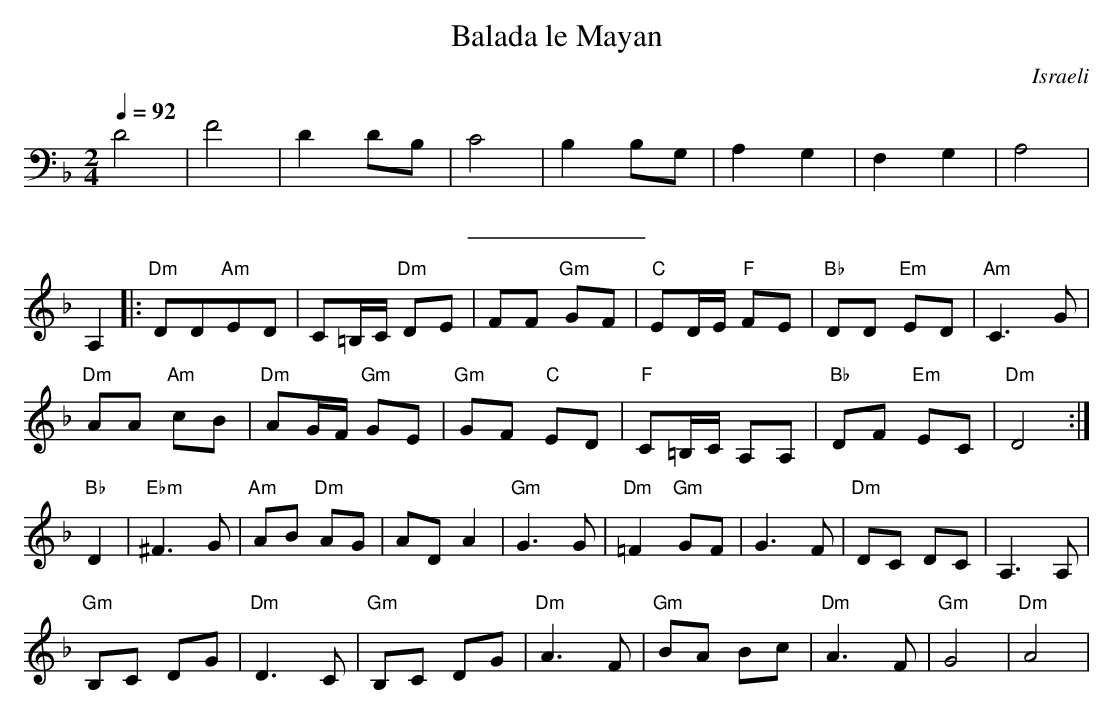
X:1
T:Balada le Mayan
O:Israeli
Q:1/4=92
L:1/8
M:2/4
K:Dm
 D4            |F4               |D2 DB,         |C4              |\
 B,2 B,G,      |A,2 G,2          | F,2G,2        |A,4             |
%%sep 10 10
 A,2           |: "Dm"DD"Am"ED   | C=B,/C/ "Dm"DE| FF "Gm"GF      | "C"ED/E/ "F"FE|\
 "Bb"DD "Em"ED | "Am"C3 G        |
 "Dm"AA "Am"cB | "Dm"AG/F/ "Gm"GE| "Gm"GF "C"ED  | "F"C=B,/C/ A,A,| "Bb"DF "Em"EC | "Dm"D4  :|
 "Bb"D2        |"Ebm"^F3 G       | "Am"AB "Dm"AG | AD A2          | "Gm"G3 G      |\
 "Dm"=F2 "Gm"GF| G3 F            | "Dm"DC DC     | A,3A,          |
 "Gm"B,C DG    | "Dm"D3C         | "Gm"B,C DG    | "Dm"A3F        |\
 "Gm"BA Bc     | "Dm"A3F         | "Gm"G4        | "Dm"A4         |
